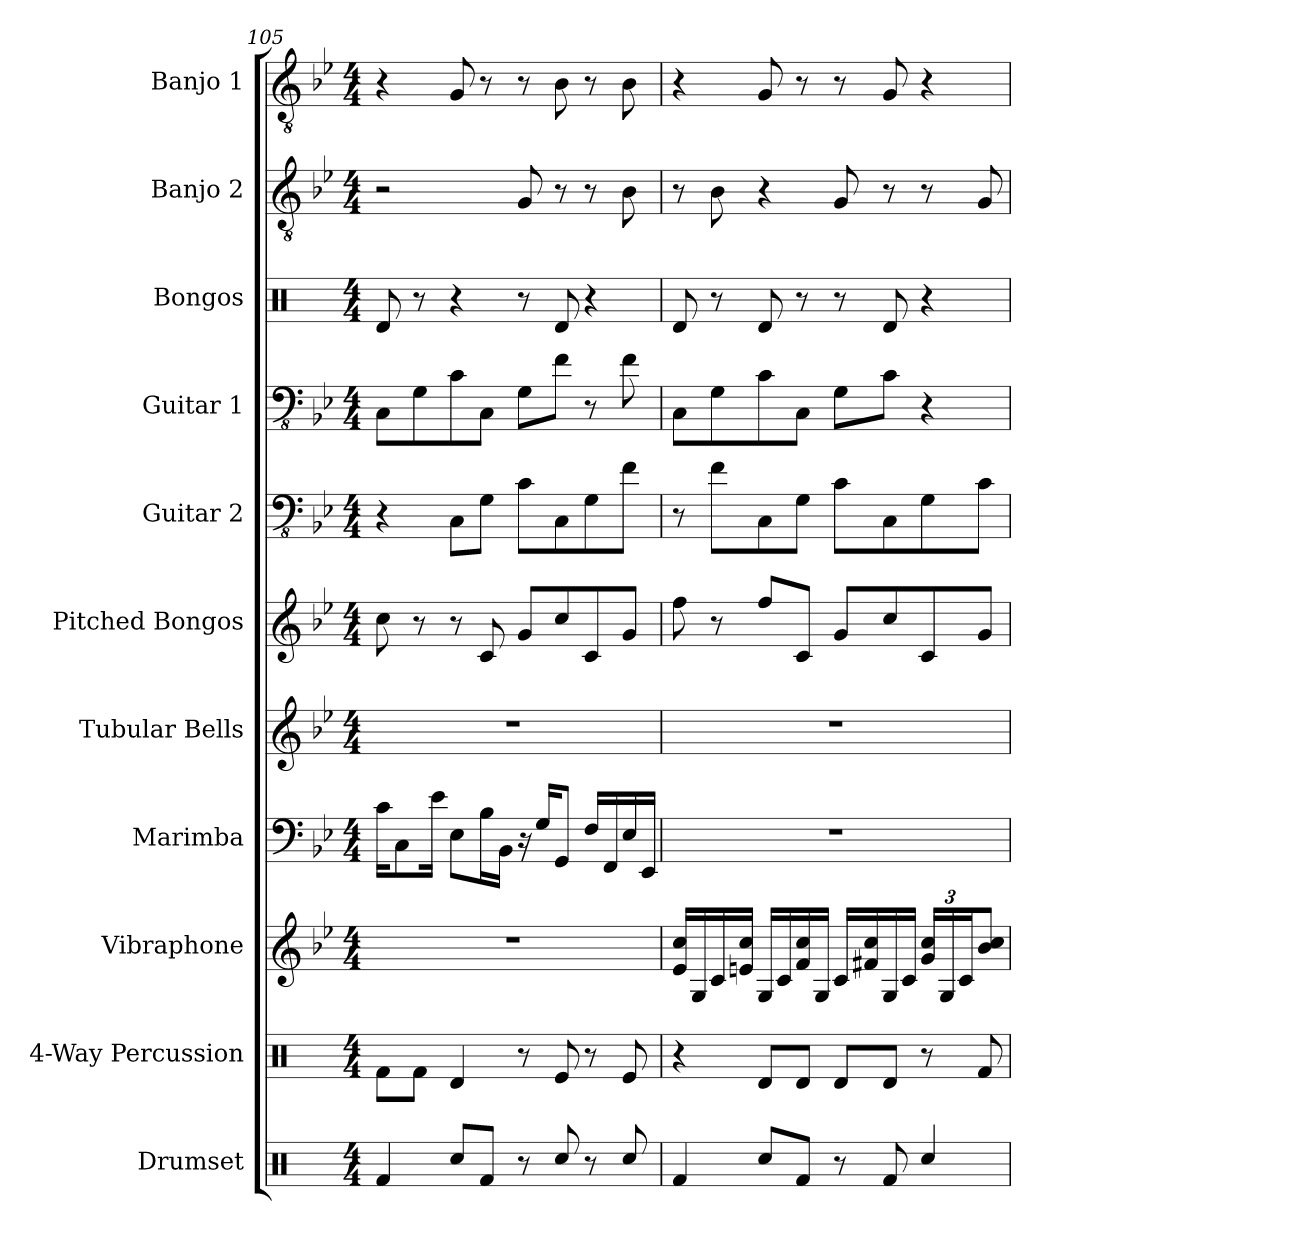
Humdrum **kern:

**kern	**kern	**kern	**kern	**kern	**kern	**kern	**kern	**kern	**kern	**kern
*part11	*part10	*part9	*part8	*part7	*part6	*part5	*part4	*part3	*part2	*part1
*staff11	*staff10	*staff9	*staff8	*staff7	*staff6	*staff5	*staff4	*staff3	*staff2	*staff1
*I"Drumset	*I"4-Way Percussion	*I"Vibraphone	*I"Marimba	*I"Tubular Bells	*I"Pitched Bongos	*I"Guitar 2	*I"Guitar 1	*I"Bongos	*I"Banjo 2	*I"Banjo 1
*I'Drs.	*I'4 Prc.	*I'Vib.	*I'Mrm.	*I'Bells	*	*	*	*	*I'Banjo	*
*clefX	*clefX	*clefG2	*clefF4	*clefG2	*clefG2	*clefFv4	*clefFv4	*clefX	*clefGv2	*clefGv2
*k[]	*k[]	*k[b-e-]	*k[b-e-]	*k[b-e-]	*k[b-e-]	*k[b-e-]	*k[b-e-]	*k[]	*k[b-e-]	*k[b-e-]
*M4/4	*M4/4	*M4/4	*M4/4	*M4/4	*M4/4	*M4/4	*M4/4	*M4/4	*M4/4	*M4/4
=105	=105	=105	=105	=105	=105	=105	=105	=105	=105	=105
4Rf/	8Rf\L	1r	16c\KL	1r	8cc\	4r	8CC\L	8Rd/	2r	4r
.	.	.	8C\	.	.	.	.	.	.	.
.	8Rf\J	.	.	.	8r	.	8GG\	8r	.	.
.	.	.	16e-\Jk	.	.	.	.	.	.	.
8Rcc/L	4Rd/	.	8E-\L	.	8r	8CC\L	8C\	4r	.	8G/
8Rf/J	.	.	16B-\L	.	8c/	8GG\J	8CC\J	.	.	8r
.	.	.	16BB-\JJ	.	.	.	.	.	.	.
8r	8r	.	16r	.	8g/L	8C\L	8GG\L	8r	8G/	8r
.	.	.	16G/KL	.	.	.	.	.	.	.
8Rcc/	8Re/	.	8GG/J	.	8cc/	8CC\	8F\J	8Rd/	8r	8B-\
8r	8r	.	16F/LL	.	8c/	8GG\	8r	4r	8r	8r
.	.	.	16FF/	.	.	.	.	.	.	.
8Rcc/	8Re/	.	16E-/	.	8g/J	8F\J	8F\	.	8B-\	8B-\
.	.	.	16EE-/JJ	.	.	.	.	.	.	.
!!LO:PB:g=z
=106	=106	=106	=106	=106	=106	=106	=106	=106	=106	=106
4Rf/	4r	16e-/ 16cc/LL	1r	1r	8ff\	8r	8CC\L	8Rd/	8r	4r
.	.	16G/	.	.	.	.	.	.	.	.
.	.	16c/	.	.	8r	8F\L	8GG\	8r	8B-\	.
.	.	16en/ 16cc/JJ	.	.	.	.	.	.	.	.
8Rcc/L	8Rd/L	16G/LL	.	.	8ff/L	8CC\	8C\	8Rd/	4r	8G/
.	.	16c/	.	.	.	.	.	.	.	.
8Rf/J	8Rd/J	16f/ 16cc/	.	.	8c/J	8GG\J	8CC\J	8r	.	8r
.	.	16G/JJ	.	.	.	.	.	.	.	.
8r	8Rd/L	16c/LL	.	.	8g/L	8C\L	8GG\L	8r	8G/	8r
.	.	16f#X/ 16cc/	.	.	.	.	.	.	.	.
8Rf/	8Rd/J	16G/	.	.	8cc/	8CC\	8C\J	8Rd/	8r	8G/
.	.	16c/JJ	.	.	.	.	.	.	.	.
*	*	*Xbrackettup	*	*	*	*	*	*	*	*
4Rcc/	8r	24g/ 24cc/LL	.	.	8c/	8GG\	4r	4r	8r	4r
.	.	24G/	.	.	.	.	.	.	.	.
.	.	24c/J	.	.	.	.	.	.	.	.
.	8Rf/	8b-/ 8cc/J	.	.	8g/J	8C\J	.	.	8G/	.
=	=	=	=	=	=	=	=	=	=	=
*-	*-	*-	*-	*-	*-	*-	*-	*-	*-	*-
